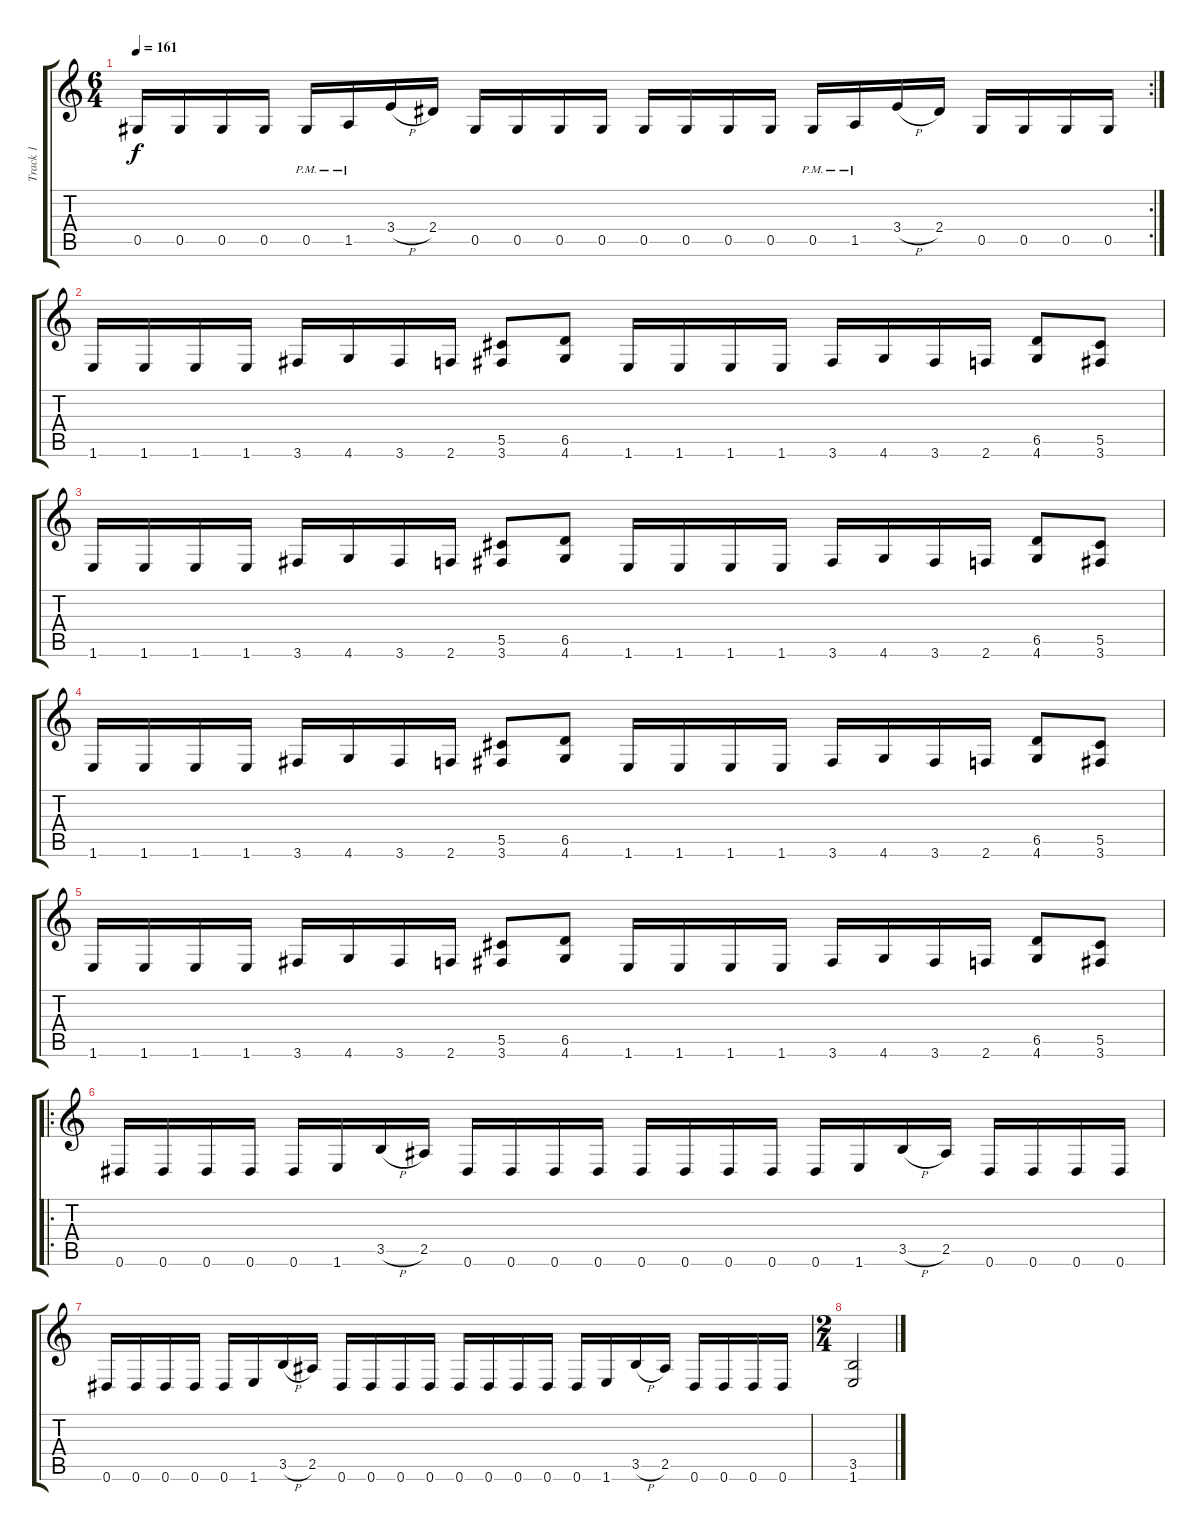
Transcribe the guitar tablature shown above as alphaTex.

\track ("Track 1" "Track 1") {instrument distortionguitar}
\staff {score tabs}
\tuning (Eb4 Bb3 Gb3 Db3 Ab2 Eb2) {hide}
\rc 2
\ts (6 4)
\tempo 161
\clef g2
\ks c
0.5.16{dy f} 0.5.16 0.5.16 0.5.16 0.5{pm}.16 1.5{pm}.16 3.4{h}.16 2.4.16 0.5.16 0.5.16 0.5.16 0.5.16 0.5.16 0.5.16 0.5.16 0.5.16 0.5{pm}.16 1.5{pm}.16 3.4{h}.16 2.4.16 0.5.16 0.5.16 0.5.16 0.5.16 |
1.6.16 1.6.16 1.6.16 1.6.16 3.6.16 4.6.16 3.6.16 2.6.16 (5.5 3.6).8 (6.5 4.6).8 1.6.16 1.6.16 1.6.16 1.6.16 3.6.16 4.6.16 3.6.16 2.6.16 (6.5 4.6).8 (5.5 3.6).8 |
1.6.16 1.6.16 1.6.16 1.6.16 3.6.16 4.6.16 3.6.16 2.6.16 (5.5 3.6).8 (6.5 4.6).8 1.6.16 1.6.16 1.6.16 1.6.16 3.6.16 4.6.16 3.6.16 2.6.16 (6.5 4.6).8 (5.5 3.6).8 |
1.6.16 1.6.16 1.6.16 1.6.16 3.6.16 4.6.16 3.6.16 2.6.16 (5.5 3.6).8 (6.5 4.6).8 1.6.16 1.6.16 1.6.16 1.6.16 3.6.16 4.6.16 3.6.16 2.6.16 (6.5 4.6).8 (5.5 3.6).8 |
1.6.16 1.6.16 1.6.16 1.6.16 3.6.16 4.6.16 3.6.16 2.6.16 (5.5 3.6).8 (6.5 4.6).8 1.6.16 1.6.16 1.6.16 1.6.16 3.6.16 4.6.16 3.6.16 2.6.16 (6.5 4.6).8 (5.5 3.6).8 |
\ro
0.6.16 0.6.16 0.6.16 0.6.16 0.6.16 1.6.16 3.5{h}.16 2.5.16 0.6.16 0.6.16 0.6.16 0.6.16 0.6.16 0.6.16 0.6.16 0.6.16 0.6.16 1.6.16 3.5{h}.16 2.5.16 0.6.16 0.6.16 0.6.16 0.6.16 |
0.6.16 0.6.16 0.6.16 0.6.16 0.6.16 1.6.16 3.5{h}.16 2.5.16 0.6.16 0.6.16 0.6.16 0.6.16 0.6.16 0.6.16 0.6.16 0.6.16 0.6.16 1.6.16 3.5{h}.16 2.5.16 0.6.16 0.6.16 0.6.16 0.6.16 |
\ts (2 4)
(3.5 1.6).2
